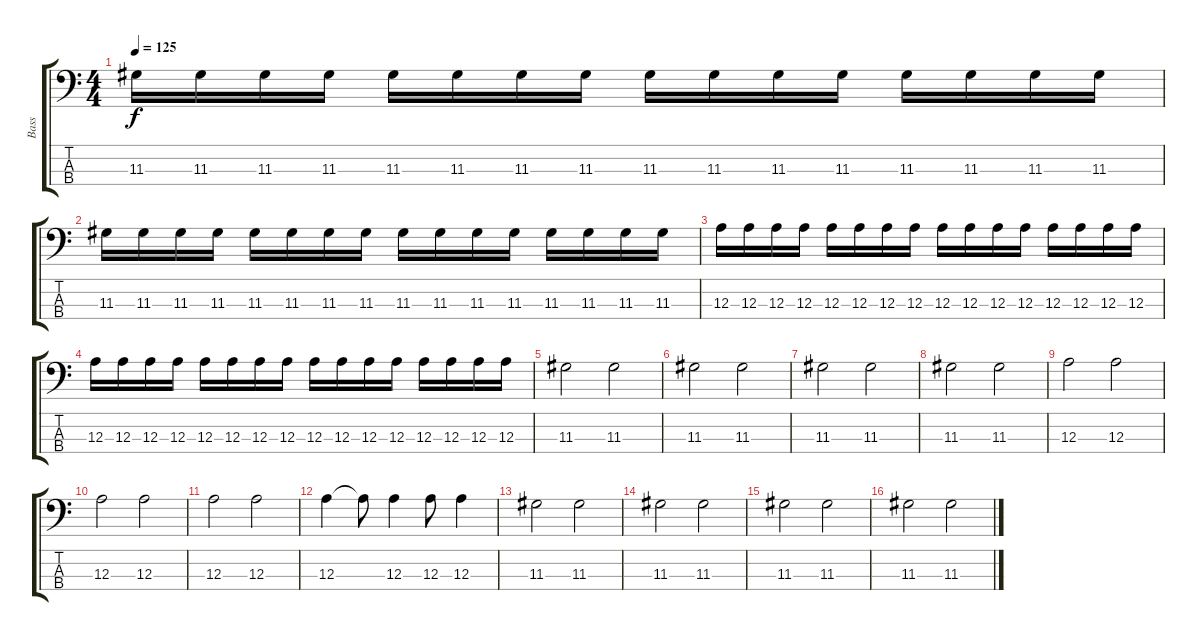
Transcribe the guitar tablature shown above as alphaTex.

\track ("Bass" "Bass") {instrument electricbassfinger}
\staff {score tabs}
\tuning (G2 D2 A1 E1) {hide}
\ts (4 4)
\tempo 125
\clef f4
\ks c
11.3.16{dy f} 11.3.16 11.3.16 11.3.16 11.3.16 11.3.16 11.3.16 11.3.16 11.3.16 11.3.16 11.3.16 11.3.16 11.3.16 11.3.16 11.3.16 11.3.16 |
11.3.16 11.3.16 11.3.16 11.3.16 11.3.16 11.3.16 11.3.16 11.3.16 11.3.16 11.3.16 11.3.16 11.3.16 11.3.16 11.3.16 11.3.16 11.3.16 |
12.3.16 12.3.16 12.3.16 12.3.16 12.3.16 12.3.16 12.3.16 12.3.16 12.3.16 12.3.16 12.3.16 12.3.16 12.3.16 12.3.16 12.3.16 12.3.16 |
12.3.16 12.3.16 12.3.16 12.3.16 12.3.16 12.3.16 12.3.16 12.3.16 12.3.16 12.3.16 12.3.16 12.3.16 12.3.16 12.3.16 12.3.16 12.3.16 |
11.3.2 11.3.2 |
11.3.2 11.3.2 |
11.3.2 11.3.2 |
11.3.2 11.3.2 |
12.3.2 12.3.2 |
12.3.2 12.3.2 |
12.3.2 12.3.2 |
12.3.4 12.3{t}.8 12.3.4 12.3.8 12.3.4 |
11.3.2 11.3.2 |
11.3.2 11.3.2 |
11.3.2 11.3.2 |
11.3.2 11.3.2
